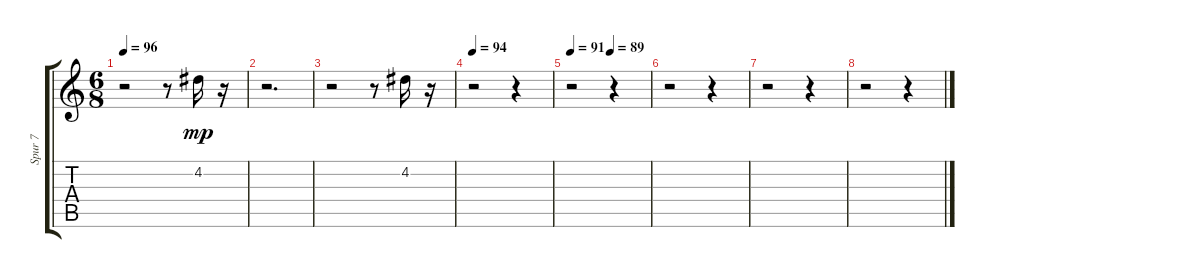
\track ("Spur 7" "Spur 7") {instrument acousticguitarnylon}
\staff {score tabs}
\tuning (E4 B3 G3 D3 A2 E2) {hide}
\ts (6 8)
\tempo 96
\clef g2
\ks c
r.2{dy mp} r.8 4.2.16 r.16 |
r.2{d} |
r.2 r.8 4.2.16 r.16 |
\tempo 94
r.2 r.4 |
\tempo 91
\tempo (89 0.5)
r.2 r.4 |
r.2 r.4 |
r.2 r.4 |
r.2 r.4
